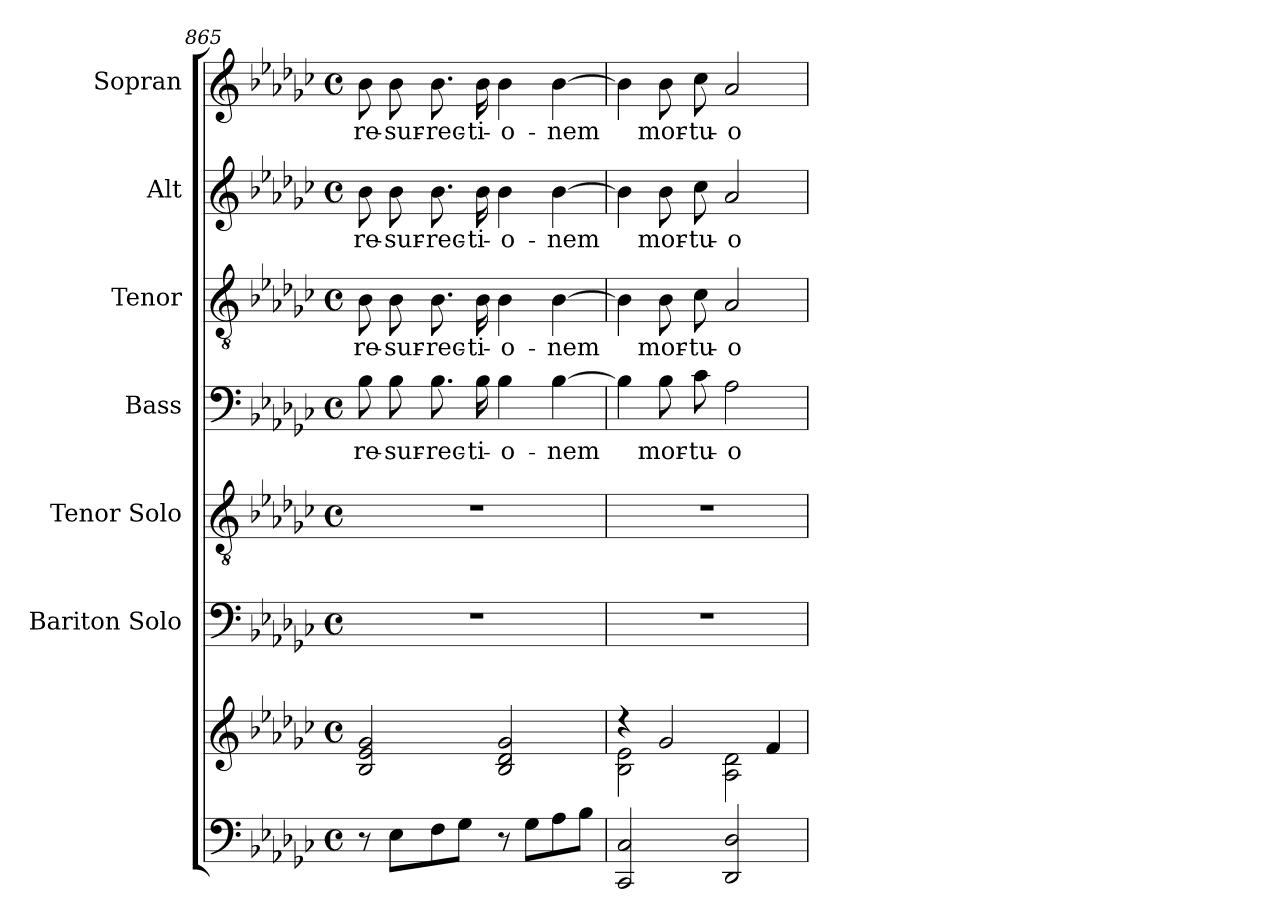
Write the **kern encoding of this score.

**kern	**kern	**kern	**kern	**kern	**text	**kern	**text	**kern	**text	**kern	**text
*part7	*part7	*part6	*part5	*part4	*part4	*part3	*part3	*part2	*part2	*part1	*part1
*staff8	*staff7	*staff6	*staff5	*staff4	*staff4	*staff3	*staff3	*staff2	*staff2	*staff1	*staff1
*	*	*I"Bariton Solo	*I"Tenor Solo	*I"Bass	*	*I"Tenor	*	*I"Alt	*	*I"Sopran	*
*	*	*	*	*I'B.	*	*I'T.	*	*I'A.	*	*I'S.	*
*clefF4	*clefG2	*clefF4	*clefGv2	*clefF4	*	*clefGv2	*	*clefG2	*	*clefG2	*
*k[b-e-a-d-g-c-]	*k[b-e-a-d-g-c-]	*k[b-e-a-d-g-c-]	*k[b-e-a-d-g-c-]	*k[b-e-a-d-g-c-]	*	*k[b-e-a-d-g-c-]	*	*k[b-e-a-d-g-c-]	*	*k[b-e-a-d-g-c-]	*
*G-:	*G-:	*G-:	*G-:	*G-:	*	*G-:	*	*G-:	*	*G-:	*
*M4/4	*M4/4	*M4/4	*M4/4	*M4/4	*	*M4/4	*	*M4/4	*	*M4/4	*
*met(c)	*met(c)	*met(c)	*met(c)	*met(c)	*	*met(c)	*	*met(c)	*	*met(c)	*
=865	=865	=865	=865	=865	=865	=865	=865	=865	=865	=865	=865
!	!	!	!	!	!LO:LY:b	!	!LO:LY:b	!	!LO:LY:b	!	!LO:LY:b
8r	2B-/ 2e-/ 2g-/	1r	1r	8B-\	re-	8B-\	re-	8b-\	re-	8b-\	re-
!	!	!	!	!	!LO:LY:b	!	!LO:LY:b	!	!LO:LY:b	!	!LO:LY:b
8E-\L	.	.	.	8B-\	-sur-	8B-\	-sur-	8b-\	-sur-	8b-\	-sur-
!	!	!	!	!	!LO:LY:b	!	!LO:LY:b	!	!LO:LY:b	!	!LO:LY:b
8F\	.	.	.	8.B-\	-rec-	8.B-\	-rec-	8.b-\	-rec-	8.b-\	-rec-
8G-\J	.	.	.	.	.	.	.	.	.	.	.
!	!	!	!	!	!LO:LY:b	!	!LO:LY:b	!	!LO:LY:b	!	!LO:LY:b
.	.	.	.	16B-\	-ti-	16B-\	-ti-	16b-\	-ti-	16b-\	-ti-
!	!	!	!	!	!LO:LY:b	!	!LO:LY:b	!	!LO:LY:b	!	!LO:LY:b
8r	2B-/ 2d-/ 2g-/	.	.	4B-\	-o-	4B-\	-o-	4b-\	-o-	4b-\	-o-
8G-\L	.	.	.	.	.	.	.	.	.	.	.
!	!	!	!	!	!LO:LY:b	!	!LO:LY:b	!	!LO:LY:b	!	!LO:LY:b
8A-\	.	.	.	[4B-\	-nem	[4B-\	-nem	[4b-\	-nem	[4b-\	-nem
8B-\J	.	.	.	.	.	.	.	.	.	.	.
=866	=866	=866	=866	=866	=866	=866	=866	=866	=866	=866	=866
*	*^	*	*	*	*	*	*	*	*	*	*
2CC-/ 2C-/	4rcc	2B-\ 2e-\	1r	1r	4B-\]	.	4B-\]	.	4b-\]	.	4b-\]	.
!	!	!	!	!	!	!LO:LY:b	!	!LO:LY:b	!	!LO:LY:b	!	!LO:LY:b
.	2g-/	.	.	.	8B-\	mor-	8B-\	mor-	8b-\	mor-	8b-\	mor-
!	!	!	!	!	!	!LO:LY:b	!	!LO:LY:b	!	!LO:LY:b	!	!LO:LY:b
.	.	.	.	.	8c-\	-tu-	8c-\	-tu-	8cc-\	-tu-	8cc-\	-tu-
!	!	!	!	!	!	!LO:LY:b	!	!LO:LY:b	!	!LO:LY:b	!	!LO:LY:b
2DD-/ 2D-/	.	2A-\ 2d-\	.	.	2A-\	-o-	2A-/	-o-	2a-/	-o-	2a-/	-o-
.	4f/	.	.	.	.	.	.	.	.	.	.	.
*	*v	*v	*	*	*	*	*	*	*	*	*	*
=	=	=	=	=	=	=	=	=	=	=	=
*-	*-	*-	*-	*-	*-	*-	*-	*-	*-	*-	*-
